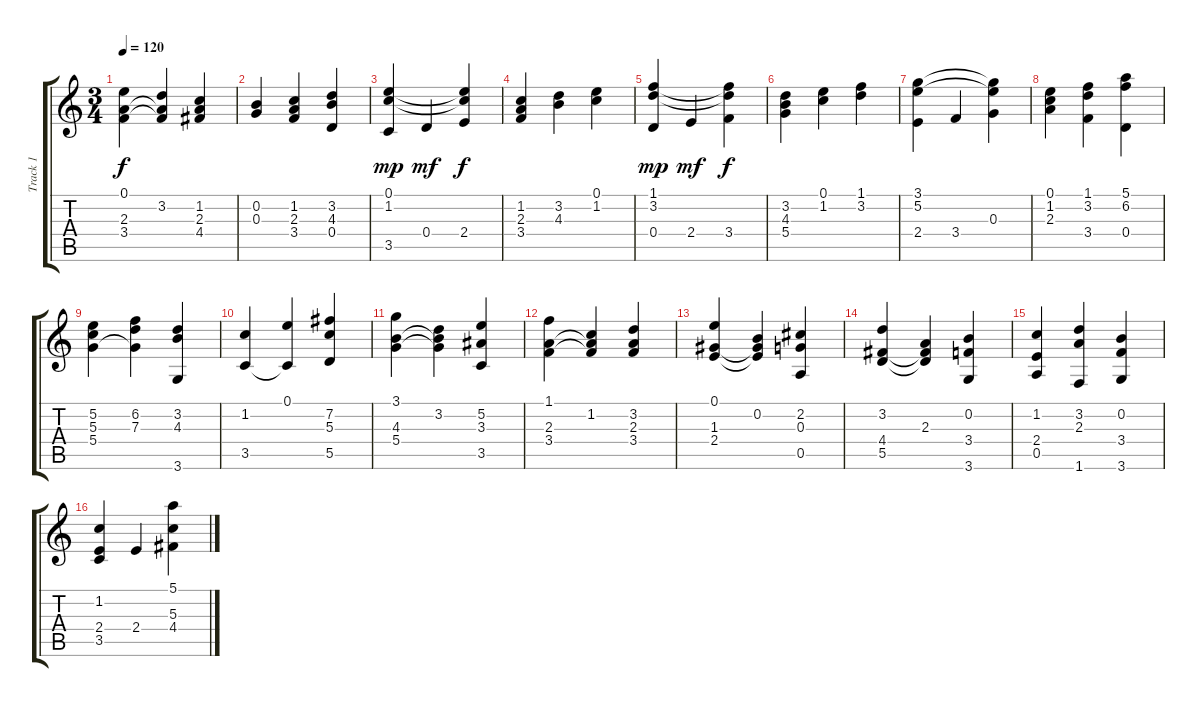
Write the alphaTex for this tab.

\track ("Track 1" "Track 1") {instrument acousticguitarnylon}
\staff {score tabs}
\tuning (E4 B3 G3 D3 A2 E2) {hide}
\ts (3 4)
\tempo 120
\clef g2
\ks c
(0.1 2.3 3.4).4{dy f} (3.2 2.3{t} 3.4{t}).4 (1.2 2.3 4.4).4 |
(0.2 0.3).4{volume 9} (1.2 2.3 3.4).4{volume 11} (3.2 4.3 0.4).4{volume 13} |
(0.1 1.2 3.5).4{dy mp} 0.4.4{dy mf volume 11} (0.1{t} 1.2{t} 2.4).4{dy f volume 9} |
(1.2 2.3 3.4).4{volume 9} (3.2 4.3).4{volume 11} (0.1 1.2).4{volume 13} |
(1.1 3.2 0.4).4{dy mp} 2.4.4{dy mf volume 11} (1.1{t} 3.2{t} 3.4).4{dy f volume 9} |
(3.2 4.3 5.4).4{volume 9} (0.1 1.2).4{volume 11} (1.1 3.2).4{volume 13} |
(3.1 5.2 2.4).4{volume 9} 3.4.4{volume 11} (3.1{t} 5.2{t} 0.3).4{volume 13} |
(0.1 1.2 2.3).4{volume 9} (1.1 3.2 3.4).4{volume 11} (5.1 6.2 0.4).4{volume 13} |
(5.2 5.3 5.4).4 (6.2 7.3 5.4{t}).4 (3.2 4.3 3.6).4 |
(1.2 3.5).4 (0.1 3.5{t}).4 (7.2 5.3 5.5).4 |
(3.1 4.3 5.4).4 (3.2 4.3{t} 5.4{t}).4 (5.2 3.3 3.5).4 |
(1.1 2.3 3.4).4 (1.2 2.3{t} 3.4{t}).4 (3.2 2.3 3.4).4 |
(0.1 1.3 2.4).4 (0.2 1.3{t} 2.4{t}).4 (2.2 0.3 0.5).4 |
(3.2 4.4 5.5).4 (2.3 4.4{t} 5.5{t}).4 (0.2 3.4 3.6).4 |
(1.2 2.4 0.5).4 (3.2 2.3 1.6).4 (0.2 3.4 3.6).4 |
(1.2 2.4 3.5).4 2.4.4 (5.1 5.3 4.4).4
